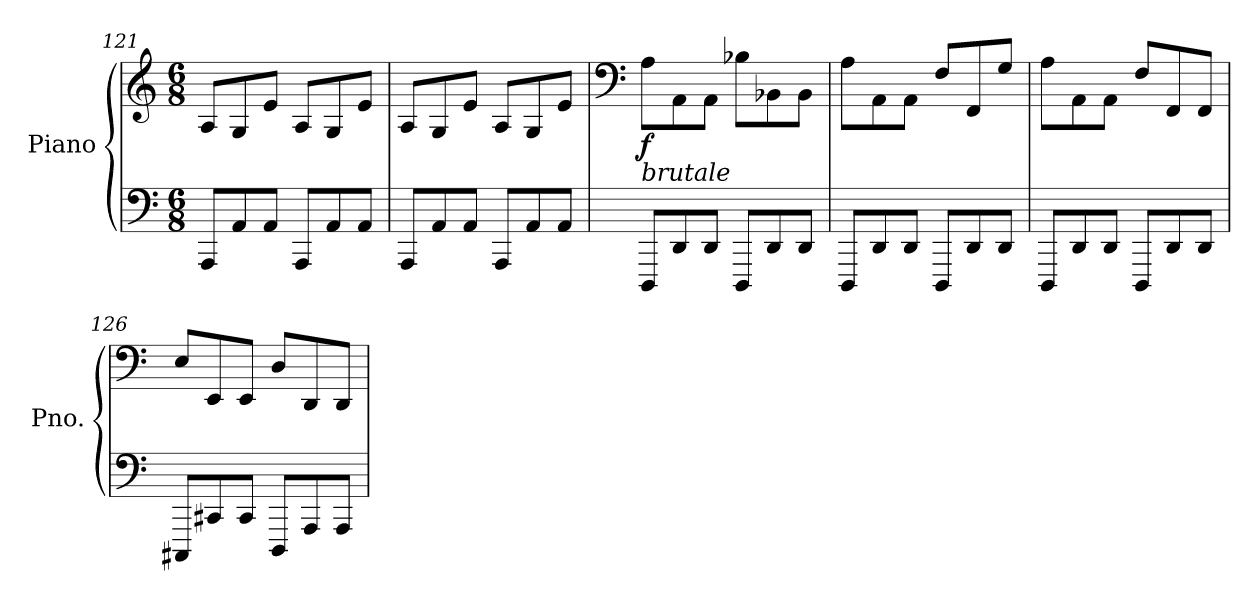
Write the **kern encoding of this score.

**kern	**kern	**dynam
*part1	*part1	*part1
*staff2	*staff1	*staff1/2
*I"Piano	*	*
*I'Pno.	*	*
*clefF4	*clefG2	*
*k[]	*k[]	*
*M6/8	*M6/8	*
=121	=121	=121
8AAA/L	8A/L	.
8AA/	8G/	.
8AA/J	8e/J	.
8AAA/L	8A/L	.
8AA/	8G/	.
8AA/J	8e/J	.
=122	=122	=122
8AAA/L	8A/L	.
8AA/	8G/	.
8AA/J	8e/J	.
8AAA/L	8A/L	.
8AA/	8G/	.
8AA/J	8e/J	.
=123	=123	=123
*	*clefF4	*
!	!LO:TX:b:i:t=brutale	!
!	!	!LO:DY:b
8DDD/L	8A\L	f
8DD/	8AA\	.
8DD/J	8AA\J	.
8DDD/L	8B-X\L	.
8DD/	8BB-X\	.
8DD/J	8BB-\J	.
!!LO:PB:g=z
=124	=124	=124
8DDD/L	8A\L	.
8DD/	8AA\	.
8DD/J	8AA\J	.
8DDD/L	8F/L	.
8DD/	8FF/	.
8DD/J	8G/J	.
=125	=125	=125
8DDD/L	8A\L	.
8DD/	8AA\	.
8DD/J	8AA\J	.
8DDD/L	8F/L	.
8DD/	8FF/	.
8DD/J	8FF/J	.
=126	=126	=126
8CCC#X/L	8E/L	.
8CC#X/	8EE/	.
8CC#/J	8EE/J	.
8DDD/L	8D/L	.
8AAA/	8DD/	.
8AAA/J	8DD/J	.
=	=	=
*-	*-	*-
